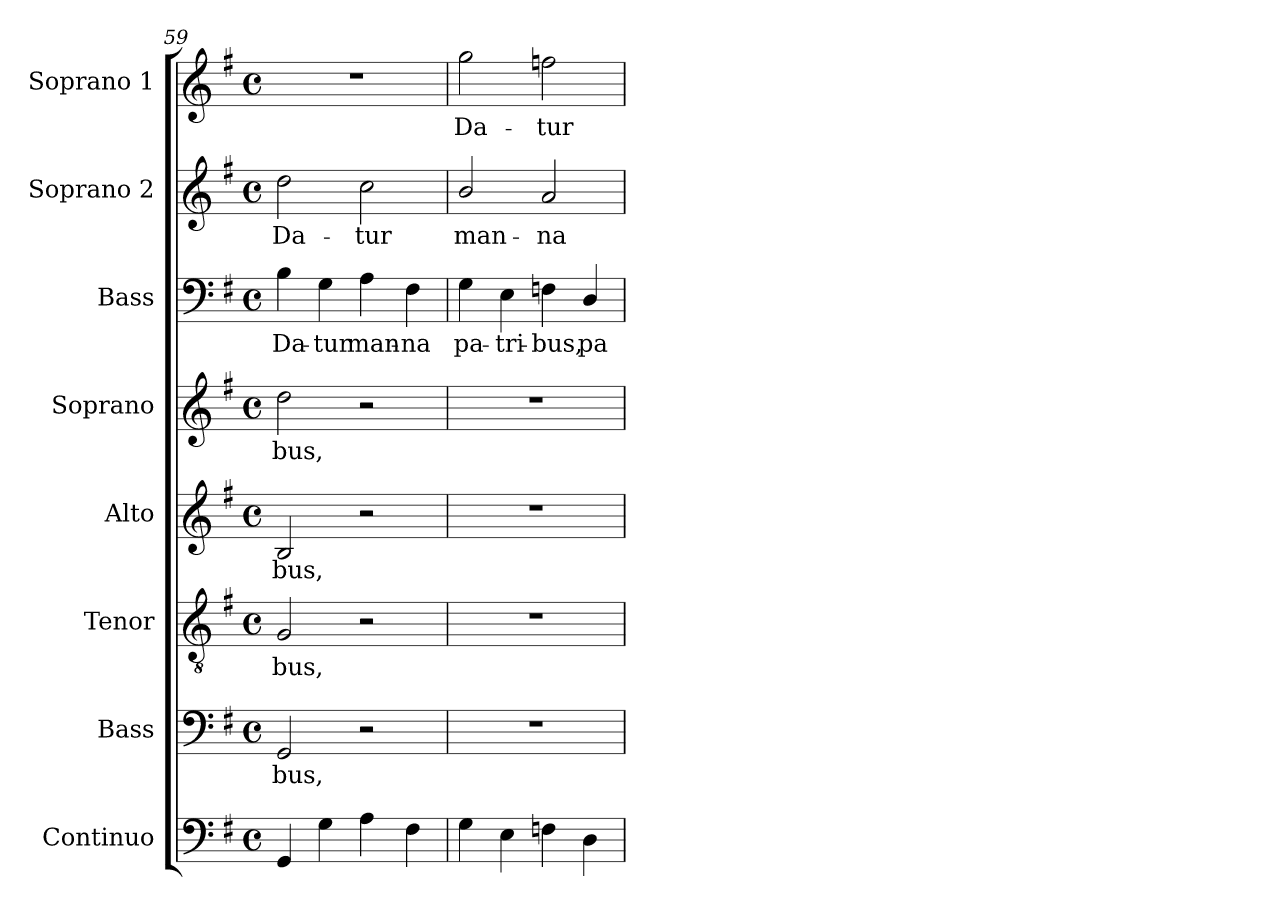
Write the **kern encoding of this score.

**kern	**kern	**text	**kern	**text	**kern	**text	**kern	**text	**kern	**text	**kern	**text	**kern	**text
*part8	*part7	*part7	*part6	*part6	*part5	*part5	*part4	*part4	*part3	*part3	*part2	*part2	*part1	*part1
*staff8	*staff7	*staff7	*staff6	*staff6	*staff5	*staff5	*staff4	*staff4	*staff3	*staff3	*staff2	*staff2	*staff1	*staff1
*I"Continuo	*I"Bass	*	*I"Tenor	*	*I"Alto	*	*I"Soprano	*	*I"Bass	*	*I"Soprano 2	*	*I"Soprano 1	*
*I'Cont.	*I'B.	*	*I'T.	*	*I'A.	*	*I'S.	*	*I'B.	*	*I'S2.	*	*I'S1.	*
*clefF4	*clefF4	*	*clefGv2	*	*clefG2	*	*clefG2	*	*clefF4	*	*clefG2	*	*clefG2	*
*	*	*	*ITrd7c12	*	*	*	*	*	*	*	*	*	*	*
*k[f#]	*k[f#]	*	*k[f#]	*	*k[f#]	*	*k[f#]	*	*k[f#]	*	*k[f#]	*	*k[f#]	*
*G:	*G:	*	*G:	*	*G:	*	*G:	*	*G:	*	*G:	*	*G:	*
*M4/4	*M4/4	*	*M4/4	*	*M4/4	*	*M4/4	*	*M4/4	*	*M4/4	*	*M4/4	*
*met(c)	*met(c)	*	*met(c)	*	*met(c)	*	*met(c)	*	*met(c)	*	*met(c)	*	*met(c)	*
=59	=59	=59	=59	=59	=59	=59	=59	=59	=59	=59	=59	=59	=59	=59
!	!	!LO:LY:b:color=#000000	!	!	!	!	!	!	!	!	!	!	!	!
!	!	!	!	!LO:LY:b:color=#000000	!	!	!	!	!	!	!	!	!	!
!	!	!	!	!	!	!LO:LY:b:color=#000000	!	!	!	!	!	!	!	!
!	!	!	!	!	!	!	!	!LO:LY:b:color=#000000	!	!	!	!	!	!
!	!	!	!	!	!	!	!	!	!	!LO:LY:b:color=#000000	!	!	!	!
!	!	!	!	!	!	!	!	!	!	!	!	!LO:LY:b:color=#000000	!	!
4GGi/	2GGi/	-bus,	2GGi/	-bus,	2Bi/	-bus,	2ddi\	-bus,	4Bi\	Da-	2ddi\	Da-	1r	.
!	!	!	!	!	!	!	!	!	!	!LO:LY:b:color=#000000	!	!	!	!
4Gi\	.	.	.	.	.	.	.	.	4Gi\	-tur	.	.	.	.
!	!	!	!	!	!	!	!	!	!	!LO:LY:b:color=#000000	!	!	!	!
!	!	!	!	!	!	!	!	!	!	!	!	!LO:LY:b:color=#000000	!	!
4Ai\	2r	.	2r	.	2r	.	2r	.	4Ai\	man-	2cci\	-tur	.	.
!	!	!	!	!	!	!	!	!	!	!LO:LY:b:color=#000000	!	!	!	!
4F#i\	.	.	.	.	.	.	.	.	4F#i\	-na	.	.	.	.
=60	=60	=60	=60	=60	=60	=60	=60	=60	=60	=60	=60	=60	=60	=60
!	!	!	!	!	!	!	!	!	!	!LO:LY:b:color=#000000	!	!	!	!
!	!	!	!	!	!	!	!	!	!	!	!	!LO:LY:b:color=#000000	!	!
!	!	!	!	!	!	!	!	!	!	!	!	!	!	!LO:LY:b:color=#000000
4Gi\	1r	.	1r	.	1r	.	1r	.	4Gi\	pa-	2bi/	man-	2ggi\	Da-
!	!	!	!	!	!	!	!	!	!	!LO:LY:b:color=#000000	!	!	!	!
4Ei\	.	.	.	.	.	.	.	.	4Ei\	-tri-	.	.	.	.
!	!	!	!	!	!	!	!	!	!	!LO:LY:b:color=#000000	!	!	!	!
!	!	!	!	!	!	!	!	!	!	!	!	!LO:LY:b:color=#000000	!	!
!	!	!	!	!	!	!	!	!	!	!	!	!	!	!LO:LY:b:color=#000000
4Fni\	.	.	.	.	.	.	.	.	4Fni\	-bus,	2ai/	-na	2ffni\	-tur
!	!	!	!	!	!	!	!	!	!	!LO:LY:b:color=#000000	!	!	!	!
4Di\	.	.	.	.	.	.	.	.	4Di/	pa-	.	.	.	.
=	=	=	=	=	=	=	=	=	=	=	=	=	=	=
*-	*-	*-	*-	*-	*-	*-	*-	*-	*-	*-	*-	*-	*-	*-
